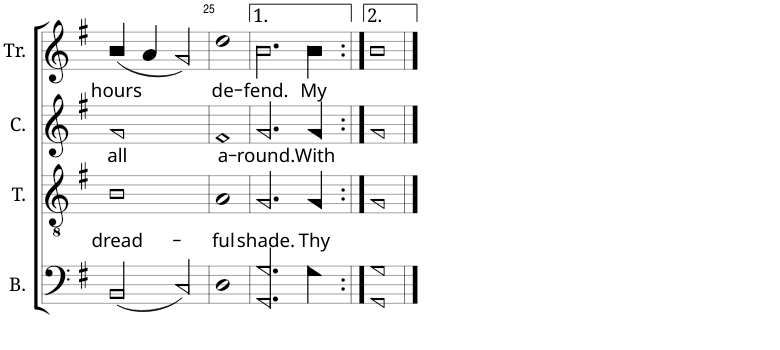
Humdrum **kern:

**kern	**kern	**text	**text	**kern	**text	**kern	**text
*part4	*part3	*part3	*part3	*part2	*part2	*part1	*part1
*staff4	*staff3	*staff3	*staff3	*staff2	*staff2	*staff1	*staff1
*I"B.	*I"T.	*	*	*I"C.	*	*I"Tr.	*
*I'B.	*I'T.	*	*	*I'C.	*	*I'Tr.	*
!!LO:PB:g=z
*clefF4	*clefGv2	*	*	*clefG2	*	*clefG2	*
*k[f#]	*k[f#]	*	*	*k[f#]	*	*k[f#]	*
*M4/4	*M4/4	*	*	*M4/4	*	*M4/4	*
*met(c)	*met(c)	*	*	*met(c)	*	*met(c)	*
=24	=24	=24	=24	=24	=24	=24	=24
!	!	!	!LO:LY:b	!	!LO:LY:b	!	!LO:LY:b
(2BB!/	1B!	.	dread-	1g!	all	(4b!/	hours
.	.	.	.	.	.	4a!/	.
2C!/)	.	.	.	.	.	2g!/)	.
=25	=25	=25	=25	=25	=25	=25	=25
!	!	!	!LO:LY:b	!	!LO:LY:b	!	!LO:LY:b
1D!	1A!	.	-ful	1f#!	a-	1dd!	de-
=26	=26	=26	=26	=26	=26	=26	=26
!	!	!	!LO:LY:b	!	!LO:LY:b	!	!LO:LY:b
2.GG!/ 2.G!/	2.G!/	.	shade.	2.g!/	-round.	2.b!\	-fend.
!	!	!	!LO:LY:b	!	!LO:LY:b	!	!LO:LY:b
4G!\	4G!/	.	Thy	4g!/	With	4b!\	My
=27:|!	=27:|!	=27:|!	=27:|!	=27:|!	=27:|!	=27:|!	=27:|!
1GG! 1G!	1G!	.	.	1g!	.	1b!	.
==	==	==	==	==	==	==	==
*-	*-	*-	*-	*-	*-	*-	*-
